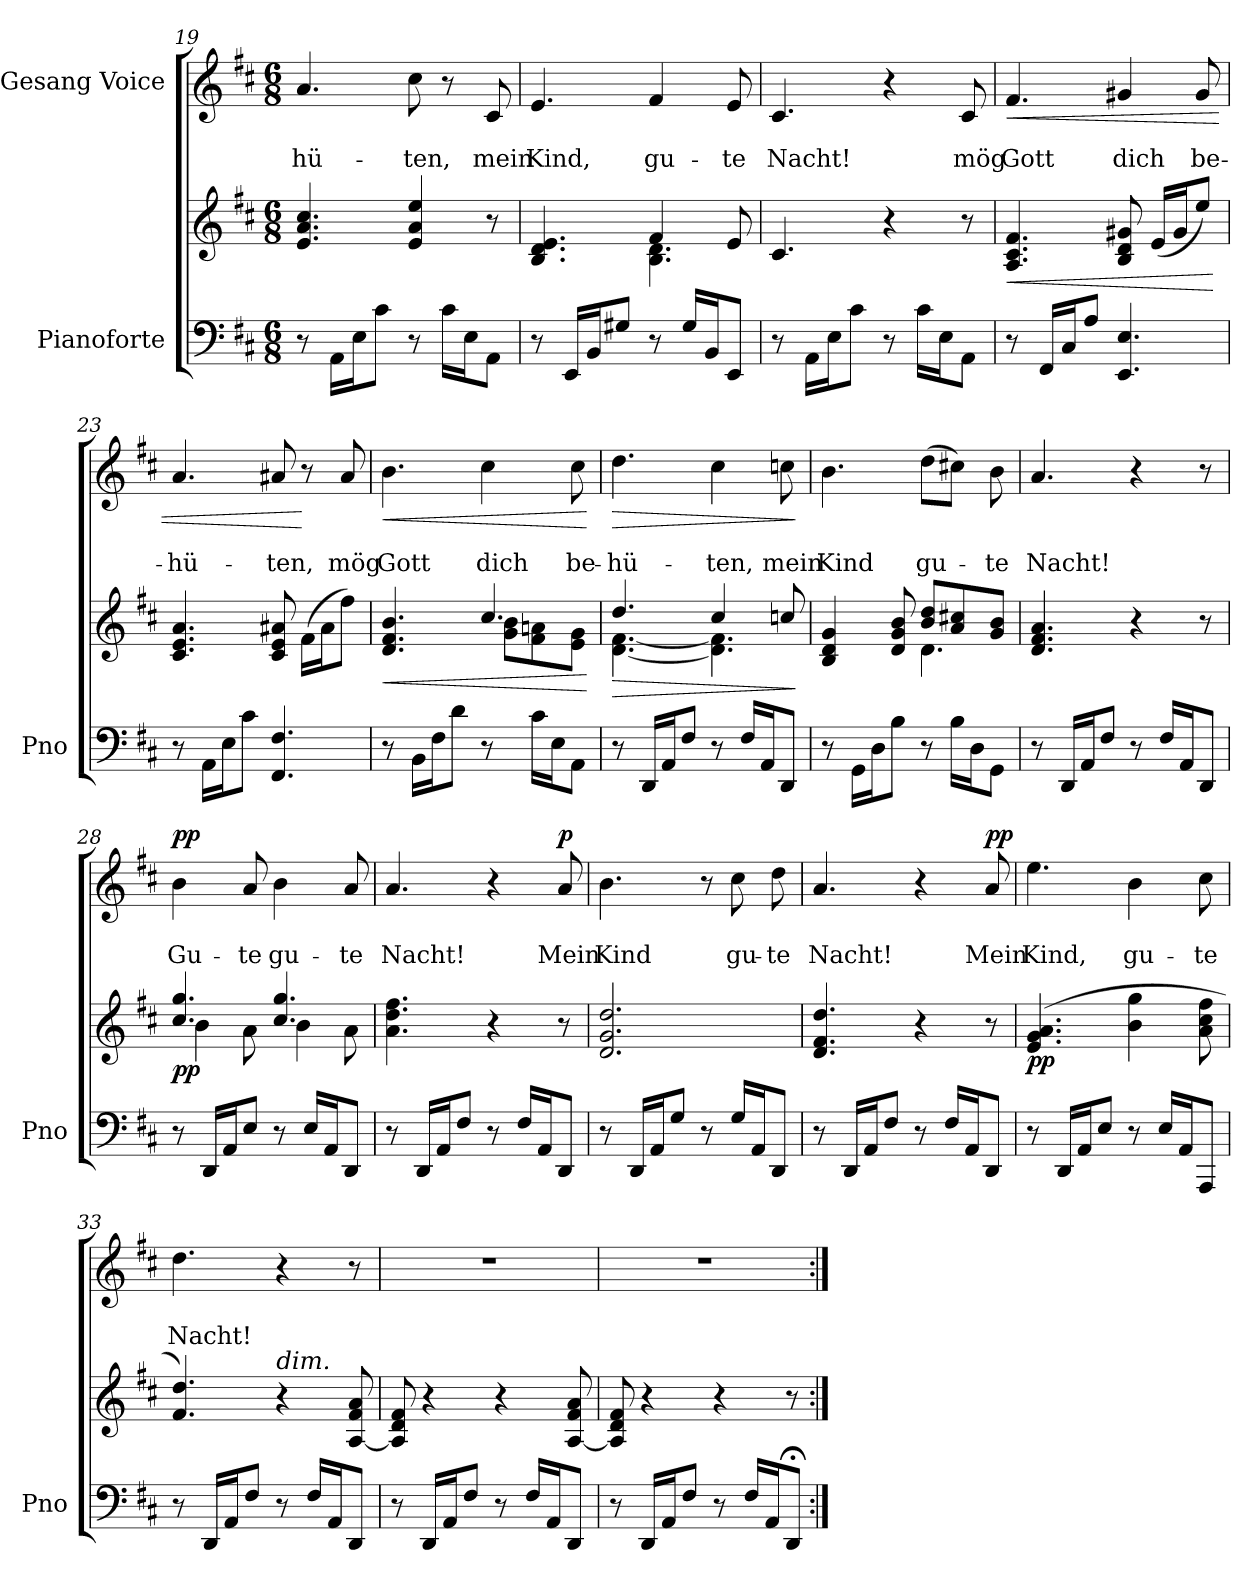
**kern	**kern	**dynam	**kern	**text	**text	**dynam
*part2	*part2	*part2	*part1	*part1	*part1	*part1
*staff3	*staff2	*staff2/3	*staff1	*staff1	*staff1	*staff1
*I"Pianoforte	*	*	*I"Gesang Voice	*	*	*
*I'Pno	*	*	*	*	*	*
*clefF4	*clefG2	*	*clefG2	*	*	*
*k[f#c#]	*k[f#c#]	*	*k[f#c#]	*	*	*
*M6/8	*M6/8	*	*M6/8	*	*	*
=19	=19	=19	=19	=19	=19	=19
!	!	!	!	!	!LO:LY:b	!
8r	4.e/ 4.a/ 4.cc#/	.	4.a/	.	-hü-	.
16AA\LL	.	.	.	.	.	.
16E\J	.	.	.	.	.	.
8c#\J	.	.	.	.	.	.
!	!	!	!	!	!LO:LY:b	!
8r	4e/ 4a/ 4ee/	.	8cc#\	.	-ten,	.
16c#\LL	.	.	8r	.	.	.
16E\J	.	.	.	.	.	.
!	!	!	!	!	!LO:LY:b	!
8AA\J	8r	.	8c#/	.	mein	.
!!LO:LB:g=z
=20	=20	=20	=20	=20	=20	=20
*	*^	*	*	*	*	*
!	!	!	!	!	!	!LO:LY:b	!
8r	4.B/ 4.d/ 4.e/	4.ryy	.	4.e/	.	Kind,	.
16EE/LL	.	.	.	.	.	.	.
16BB/J	.	.	.	.	.	.	.
8G#X/J	.	.	.	.	.	.	.
!	!	!	!	!	!	!LO:LY:b	!
8r	4f#/	4.B\ 4.d\	.	4f#/	.	gu-	.
16G#/LL	.	.	.	.	.	.	.
16BB/J	.	.	.	.	.	.	.
!	!	!	!	!	!	!LO:LY:b	!
8EE/J	8e/	.	.	8e/	.	-te	.
*	*v	*v	*	*	*	*	*
=21	=21	=21	=21	=21	=21	=21
!	!	!	!	!	!LO:LY:b	!
8r	4.c#/	.	4.c#/	.	Nacht!	.
16AA\LL	.	.	.	.	.	.
16E\J	.	.	.	.	.	.
8c#\J	.	.	.	.	.	.
8r	4r	.	4r	.	.	.
16c#\LL	.	.	.	.	.	.
16E\J	.	.	.	.	.	.
!	!	!	!	!	!LO:LY:b	!
8AA\J	8r	.	8c#/	.	mög	.
=22	=22	=22	=22	=22	=22	=22
!	!	!LO:HP:b	!	!	!LO:LY:b	!LO:HP:b
8r	4.A/ 4.c#/ 4.f#/	<	4.f#/	.	Gott	<
16FF#/LL	.	.	.	.	.	.
16C#/J	.	.	.	.	.	.
8A/J	.	.	.	.	.	.
!	!	!	!	!	!LO:LY:b	!
4.EE/ 4.E/	8B/ 8d/ 8g#X/	.	4g#X/	.	dich	.
.	(16e/LL	.	.	.	.	.
.	16g#/J	.	.	.	.	.
!	!	!	!	!	!LO:LY:b	!
.	8ee/J)	.	8g#/	.	be-	.
.	.	[	.	.	.	.
!!LO:LB:g=z
=23	=23	=23	=23	=23	=23	=23
!	!	!	!	!	!LO:LY:b	!
8r	4.c#/ 4.e/ 4.a/	.	4.a/	.	-hü-	.
16AA\LL	.	.	.	.	.	.
16E\J	.	.	.	.	.	.
8c#\J	.	.	.	.	.	.
!	!	!	!	!	!LO:LY:b	!
4.FF#/ 4.F#/	8c#/ 8e/ 8a#X/	.	8a#X/	.	-ten,	.
.	(16f#\LL	.	8r	.	.	[
.	16a#\J	.	.	.	.	.
!	!	!	!	!	!LO:LY:b	!
.	8ff#\J)	.	8a#/	.	mög	.
=24	=24	=24	=24	=24	=24	=24
!	!	!LO:HP:b	!	!	!LO:LY:b	!LO:HP:b
*	*^	*	*	*	*	*
8r	4.d/ 4.f#/ 4.b/	4.ryy	<	4.b\	.	Gott	<
16BB\LL	.	.	.	.	.	.	.
16F#\J	.	.	.	.	.	.	.
8d\J	.	.	.	.	.	.	.
!	!	!	!	!	!	!LO:LY:b	!
8r	4.cc#/	8g\ 8b\L	.	4cc#\	.	dich	.
16c#\LL	.	8f#\ 8an\	.	.	.	.	.
16E\J	.	.	.	.	.	.	.
!	!	!	!	!	!	!LO:LY:b	!
8AA\J	.	8e\ 8g\J	.	8cc#\	.	be-	.
*	*v	*v	*	*	*	*	*
.	.	[	.	.	.	[
!!LO:PB:g=z
=25	=25	=25	=25	=25	=25	=25
!	!	!LO:HP:b	!	!	!LO:LY:b	!LO:HP:b
*	*^	*	*	*	*	*
8r	4.dd/	[4.d\ [4.f#\	>	4.dd\	.	-hü-	>
16DD/LL	.	.	.	.	.	.	.
16AA/J	.	.	.	.	.	.	.
8F#/J	.	.	.	.	.	.	.
!	!	!	!	!	!	!LO:LY:b	!
8r	4cc#/	4.d\] 4.f#\]	.	4cc#\	.	-ten,	.
16F#/LL	.	.	.	.	.	.	.
16AA/J	.	.	.	.	.	.	.
!	!	!	!	!	!	!LO:LY:b	!
8DD/J	8ccn/	.	.	8ccn\	.	mein	.
*	*v	*v	*	*	*	*	*
.	.	]	.	.	.	]
=26	=26	=26	=26	=26	=26	=26
*	*^	*	*	*	*	*
!	!	!	!	!	!	!LO:LY:b	!
8r	4B/ 4d/ 4g/	4.ryy	.	4.b\	.	Kind	.
16GG\LL	.	.	.	.	.	.	.
16D\J	.	.	.	.	.	.	.
8B\J	8d/ 8g/ 8b/	.	.	.	.	.	.
!	!	!	!	!	!	!LO:LY:b	!
8r	8b/ 8dd/L	4.d\	.	(8dd\L	.	gu-	.
16B\LL	8a/ 8cc#X/	.	.	8cc#X\J)	.	.	.
16D\J	.	.	.	.	.	.	.
!	!	!	!	!	!	!LO:LY:b	!
8GG\J	8g/ 8b/J	.	.	8b\	.	-te	.
*	*v	*v	*	*	*	*	*
=27	=27	=27	=27	=27	=27	=27
!	!	!	!	!	!LO:LY:b	!
8r	4.d/ 4.f#/ 4.a/	.	4.a/	.	Nacht!	.
16DD/LL	.	.	.	.	.	.
16AA/J	.	.	.	.	.	.
8F#/J	.	.	.	.	.	.
8r	4r	.	4r	.	.	.
16F#/LL	.	.	.	.	.	.
16AA/J	.	.	.	.	.	.
8DD/J	8r	.	8r	.	.	.
!!LO:LB:g=z
=28	=28	=28	=28	=28	=28	=28
*	*^	*	*	*	*	*
!	!	!	!LO:DY:b	!	!	!LO:LY:b	!LO:DY:a
8r	4.cc#/ 4.gg/	4b\	pp	4b\	.	Gu-	pp
16DD/LL	.	.	.	.	.	.	.
16AA/J	.	.	.	.	.	.	.
!	!	!	!	!	!	!LO:LY:b	!
8E/J	.	8a\	.	8a/	.	-te	.
!	!	!	!	!	!	!LO:LY:b	!
8r	4.cc#/ 4.gg/	4b\	.	4b\	.	gu-	.
16E/LL	.	.	.	.	.	.	.
16AA/J	.	.	.	.	.	.	.
!	!	!	!	!	!	!LO:LY:b	!
8DD/J	.	8a\	.	8a/	.	-te	.
=29	=29	=29	=29	=29	=29	=29	=29
!	!	!	!	!	!	!LO:LY:b	!
*	*v	*v	*	*	*	*	*
8r	4.a\ 4.dd\ 4.ff#\	.	4.a/	.	Nacht!	.
16DD/LL	.	.	.	.	.	.
16AA/J	.	.	.	.	.	.
8F#/J	.	.	.	.	.	.
8r	4r	.	4r	.	.	.
16F#/LL	.	.	.	.	.	.
16AA/J	.	.	.	.	.	.
!	!	!	!	!	!LO:LY:b	!LO:DY:a
8DD/J	8r	.	8a/	.	Mein	p
!!LO:LB:g=z
=30	=30	=30	=30	=30	=30	=30
!	!	!	!	!	!LO:LY:b	!
8r	2.d/ 2.g/ 2.dd/	.	4.b\	.	Kind	.
16DD/LL	.	.	.	.	.	.
16AA/J	.	.	.	.	.	.
8G/J	.	.	.	.	.	.
8r	.	.	8r	.	.	.
!	!	!	!	!	!LO:LY:b	!
16G/LL	.	.	8cc#\	.	gu-	.
16AA/J	.	.	.	.	.	.
!	!	!	!	!	!LO:LY:b	!
8DD/J	.	.	8dd\	.	-te	.
=31	=31	=31	=31	=31	=31	=31
!	!	!	!	!	!LO:LY:b	!
8r	4.d/ 4.f#/ 4.dd/	.	4.a/	.	Nacht!	.
16DD/LL	.	.	.	.	.	.
16AA/J	.	.	.	.	.	.
8F#/J	.	.	.	.	.	.
8r	4r	.	4r	.	.	.
16F#/LL	.	.	.	.	.	.
16AA/J	.	.	.	.	.	.
!	!	!	!	!	!LO:LY:b	!LO:DY:a
8DD/J	8r	.	8a/	.	Mein	pp
=32	=32	=32	=32	=32	=32	=32
!	!	!LO:DY:b	!	!	!LO:LY:b	!
8r	(4.e/ 4.g/ 4.a/	pp	4.ee\	.	Kind,	.
16DD/LL	.	.	.	.	.	.
16AA/J	.	.	.	.	.	.
8E/J	.	.	.	.	.	.
!	!	!	!	!	!LO:LY:b	!
8r	4b\ 4gg\	.	4b\	.	gu-	.
16E/LL	.	.	.	.	.	.
16AA/J	.	.	.	.	.	.
!	!	!	!	!	!LO:LY:b	!
8AAA/J	8a\ 8cc#\ 8ff#\	.	8cc#\	.	-te	.
!!LO:LB:g=z
=33	=33	=33	=33	=33	=33	=33
!	!	!	!	!	!LO:LY:b	!
8r	4.f#/ 4.dd/)	.	4.dd\	.	Nacht!	.
16DD/LL	.	.	.	.	.	.
16AA/J	.	.	.	.	.	.
8F#/J	.	.	.	.	.	.
!	!LO:TX:a:i:t=dim.	!	!	!	!	!
8r	4r	.	4r	.	.	.
16F#/LL	.	.	.	.	.	.
16AA/J	.	.	.	.	.	.
8DD/J	[8A/ 8f#/ 8a/	.	8r	.	.	.
=34	=34	=34	=34	=34	=34	=34
8r	8A/] 8d/ 8f#/	.	2.r	.	.	.
16DD/LL	4r	.	.	.	.	.
16AA/J	.	.	.	.	.	.
8F#/J	.	.	.	.	.	.
8r	4r	.	.	.	.	.
16F#/LL	.	.	.	.	.	.
16AA/J	.	.	.	.	.	.
8DD/J	[8A/ 8f#/ 8a/	.	.	.	.	.
=35	=35	=35	=35	=35	=35	=35
8r	8A/] 8d/ 8f#/	.	2.r	.	.	.
16DD/LL	4r	.	.	.	.	.
16AA/J	.	.	.	.	.	.
8F#/J	.	.	.	.	.	.
8r	4r	.	.	.	.	.
16F#/LL	.	.	.	.	.	.
16AA/J	.	.	.	.	.	.
8DD;</J	8r	.	.	.	.	.
=:|!	=:|!	=:|!	=:|!	=:|!	=:|!	=:|!
*-	*-	*-	*-	*-	*-	*-
